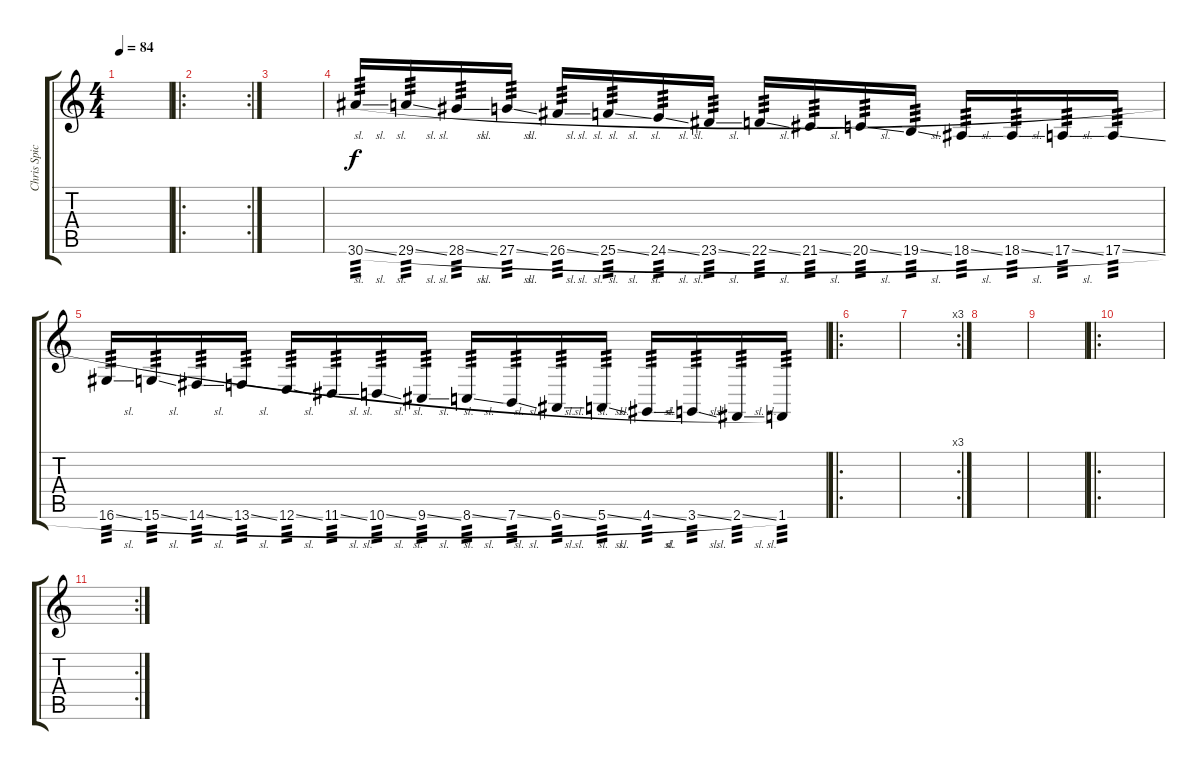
\track ("Chris Spicuzza" "Chris Spic") {instrument guitarfretnoise}
\staff {score tabs}
\tuning (E4 B3 G3 D3 A2 E2) {hide}
\ts (4 4)
\tempo 84
\clef g2
\ks c
|
\ro
\rc 2
|
|
30.6{sl}.16{tp 3 volume 16 instrument guitarfretnoise} 29.6{sl}.16{tp 3} 28.6{sl}.16{tp 3} 27.6{sl}.16{tp 3} 26.6{sl}.16{tp 3} 25.6{sl}.16{tp 3} 24.6{sl}.16{tp 3} 23.6{sl}.16{tp 3} 22.6{sl}.16{tp 3} 21.6{sl}.16{tp 3} 20.6{sl}.16{tp 3} 19.6{sl}.16{tp 3} 18.6{sl}.16{tp 3} 18.6{sl}.16{tp 3} 17.6{sl}.16{tp 3} 17.6{sl}.16{tp 3} |
16.6{sl}.16{tp 3} 15.6{sl}.16{tp 3} 14.6{sl}.16{tp 3} 13.6{sl}.16{tp 3} 12.6{sl}.16{tp 3} 11.6{sl}.16{tp 3} 10.6{sl}.16{tp 3} 9.6{sl}.16{tp 3} 8.6{sl}.16{tp 3} 7.6{sl}.16{tp 3} 6.6{sl}.16{tp 3} 5.6{sl}.16{tp 3} 4.6{sl}.16{tp 3} 3.6{sl}.16{tp 3} 2.6{sl}.16{tp 3} 1.6.16{tp 3} |
\ro
|
\rc 3
|
|
|
\ro
|
\rc 2
